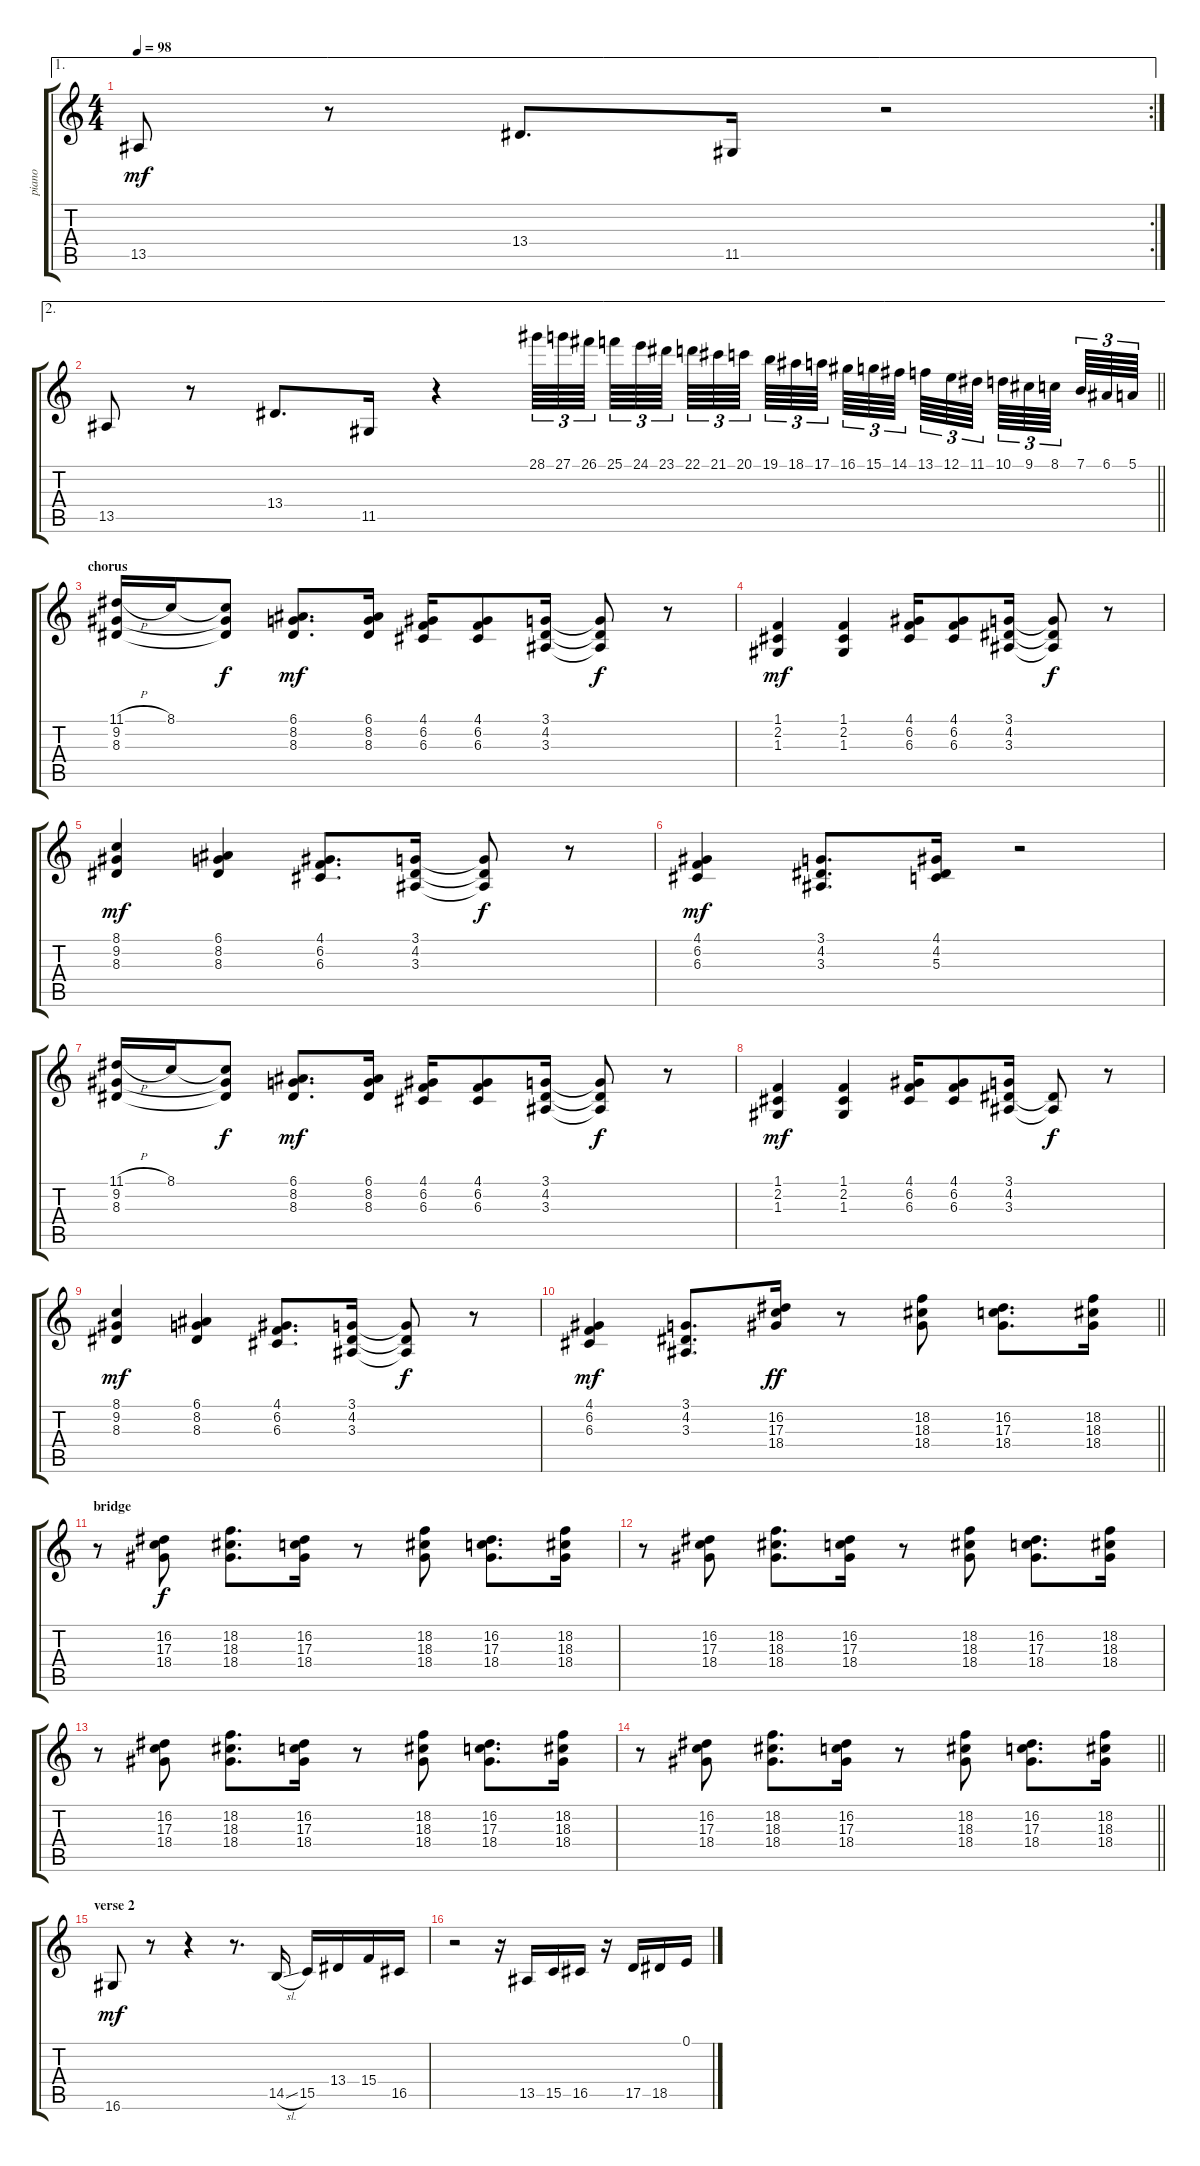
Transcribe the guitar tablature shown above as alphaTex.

\track ("piano" "piano") {instrument brightacousticpiano}
\staff {score tabs}
\tuning (E4 B3 G3 D3 A2 E2) {hide}
\ae 1
\rc 2
\ts (4 4)
\tempo 98
\clef g2
\ks c
13.5.8{dy mf} r.8 13.4.8{d} 11.5.16 r.2 |
\ae 2
\barLineRight lightlight
13.5.8 r.8 13.4.8{d} 11.5.16 r.4 28.1.64{tu (3 2)} 27.1.64{tu (3 2)} 26.1.64{tu (3 2) beam splitsecondary} 25.1.64{tu (3 2)} 24.1.64{tu (3 2)} 23.1.64{tu (3 2) beam splitsecondary} 22.1.64{tu (3 2)} 21.1.64{tu (3 2)} 20.1.64{tu (3 2) beam splitsecondary} 19.1.64{tu (3 2)} 18.1.64{tu (3 2)} 17.1.64{tu (3 2) beam splitsecondary} 16.1.64{tu (3 2)} 15.1.64{tu (3 2)} 14.1.64{tu (3 2) beam splitsecondary} 13.1.64{tu (3 2)} 12.1.64{tu (3 2)} 11.1.64{tu (3 2) beam splitsecondary} 10.1.64{tu (3 2)} 9.1.64{tu (3 2)} 8.1.64{tu (3 2) beam splitsecondary} 7.1.64{tu (3 2)} 6.1.64{tu (3 2)} 5.1.64{tu (3 2)} |
\section ("" "chorus")
(11.1{h} 9.2 8.3).16 8.1.16 (8.1{t} 9.2{t} 8.3{t}).8{dy f} (6.1 8.2 8.3).8{d dy mf} (6.1 8.2 8.3).16 (4.1 6.2 6.3).16 (4.1 6.2 6.3).8 (3.1 4.2 3.3).16 (3.1{t} 4.2{t} 3.3{t}).8{dy f} r.8 |
(1.1 2.2 1.3).4{dy mf} (1.1 2.2 1.3).4 (4.1 6.2 6.3).16 (4.1 6.2 6.3).8 (3.1 4.2 3.3).16 (3.1{t} 4.2{t} 3.3{t}).8{dy f} r.8 |
(8.1 9.2 8.3).4{dy mf} (6.1 8.2 8.3).4 (4.1 6.2 6.3).8{d} (3.1 4.2 3.3).16 (3.1{t} 4.2{t} 3.3{t}).8{dy f} r.8 |
(4.1 6.2 6.3).4{dy mf} (3.1 4.2 3.3).8{d} (4.1 4.2 5.3).16 r.2 |
(11.1{h} 9.2 8.3).16 8.1.16 (8.1{t} 9.2{t} 8.3{t}).8{dy f} (6.1 8.2 8.3).8{d dy mf} (6.1 8.2 8.3).16 (4.1 6.2 6.3).16 (4.1 6.2 6.3).8 (3.1 4.2 3.3).16 (3.1{t} 4.2{t} 3.3{t}).8{dy f} r.8 |
(1.1 2.2 1.3).4{dy mf} (1.1 2.2 1.3).4 (4.1 6.2 6.3).16 (4.1 6.2 6.3).8 (3.1 4.2 3.3).16 (4.2{t} 3.3{t}).8{dy f} r.8 |
(8.1 9.2 8.3).4{dy mf} (6.1 8.2 8.3).4 (4.1 6.2 6.3).8{d} (3.1 4.2 3.3).16 (3.1{t} 4.2{t} 3.3{t}).8{dy f} r.8 |
\barLineRight lightlight
(4.1 6.2 6.3).4{dy mf} (3.1 4.2 3.3).8{d} (16.2 17.3 18.4).16{dy ff} r.8 (18.2 18.3 18.4).8 (16.2 17.3 18.4).8{d} (18.2 18.3 18.4).16 |
\section ("" "bridge")
r.8 (16.2 17.3 18.4).8{dy f} (18.2 18.3 18.4).8{d} (16.2 17.3 18.4).16 r.8 (18.2 18.3 18.4).8 (16.2 17.3 18.4).8{d} (18.2 18.3 18.4).16 |
r.8 (16.2 17.3 18.4).8 (18.2 18.3 18.4).8{d} (16.2 17.3 18.4).16 r.8 (18.2 18.3 18.4).8 (16.2 17.3 18.4).8{d} (18.2 18.3 18.4).16 |
r.8 (16.2 17.3 18.4).8 (18.2 18.3 18.4).8{d} (16.2 17.3 18.4).16 r.8 (18.2 18.3 18.4).8 (16.2 17.3 18.4).8{d} (18.2 18.3 18.4).16 |
\barLineRight lightlight
r.8 (16.2 17.3 18.4).8 (18.2 18.3 18.4).8{d} (16.2 17.3 18.4).16 r.8 (18.2 18.3 18.4).8 (16.2 17.3 18.4).8{d} (18.2 18.3 18.4).16 |
\section ("" "verse 2")
16.6.8{dy mf} r.8 r.4 r.8{d} 14.5{sl}.16 15.5.16 13.4.16 15.4.16 16.5.16 |
r.2 r.16 13.5.16 15.5.16 16.5.16 r.16 17.5.16 18.5.16 0.1.16
